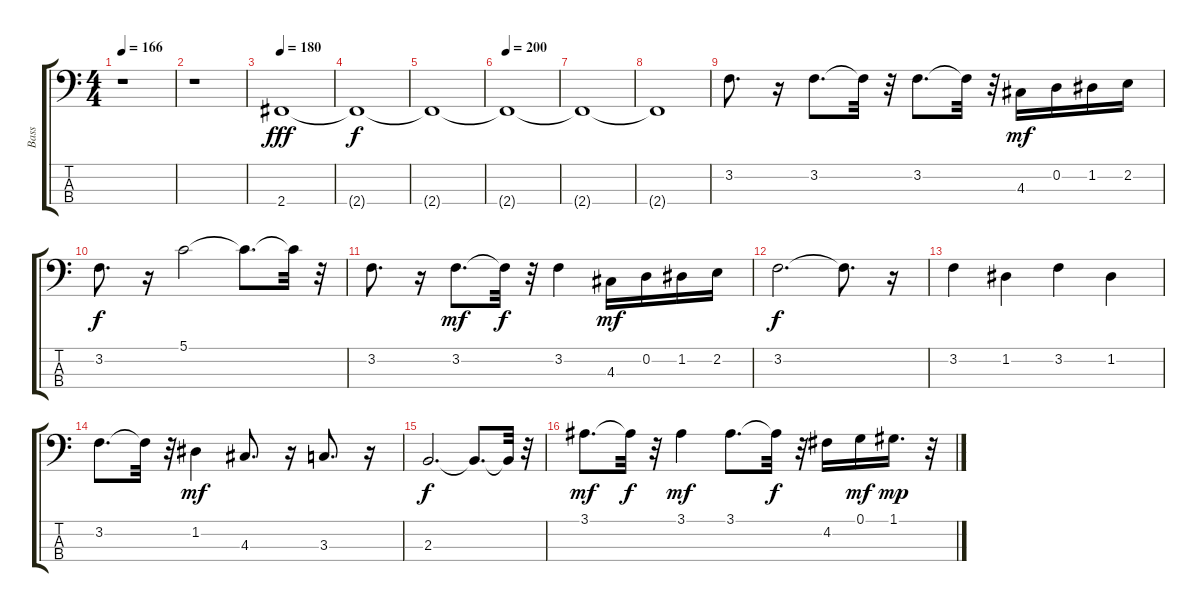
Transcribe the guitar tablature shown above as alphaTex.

\track ("Bass" "Bass") {instrument acousticbass}
\staff {score tabs}
\tuning (G2 D2 A1 E1) {hide}
\ts (4 4)
\tempo 166
\clef f4
\ks c
r.1{dy f} |
r.1 |
\tempo 180
2.4.1{dy fff} |
2.4{t}.1{dy f} |
2.4{t}.1 |
\tempo 200
2.4{t}.1 |
2.4{t}.1 |
2.4{t}.1 |
3.2.8{d} r.16 3.2.8{d} 3.2{t}.32 r.32 3.2.8{d} 3.2{t}.32 r.32 4.3.16{dy mf} 0.2.16 1.2.16 2.2.16 |
3.2.8{d dy f} r.16 5.1.2 5.1{t}.8{d} 5.1{t}.32 r.32 |
3.2.8{d} r.16 3.2.8{d dy mf} 3.2{t}.32{dy f} r.32 3.2.4 4.3.16{dy mf} 0.2.16 1.2.16 2.2.16 |
3.2.2{d dy f} 3.2{t}.8{d} r.16 |
3.2.4 1.2.4 3.2.4 1.2.4 |
3.2.8{d} 3.2{t}.32 r.32 1.2.4{dy mf} 4.3.8{d} r.16 3.3.8{d} r.16 |
2.3.2{d dy f} 2.3{t}.8{d} 2.3{t}.32 r.32 |
3.1.8{d dy mf} 3.1{t}.32{dy f} r.32 3.1.4{dy mf} 3.1.8{d} 3.1{t}.32{dy f} r.32 4.2.16 0.1.16{dy mf} 1.1.16{d dy mp} r.32
